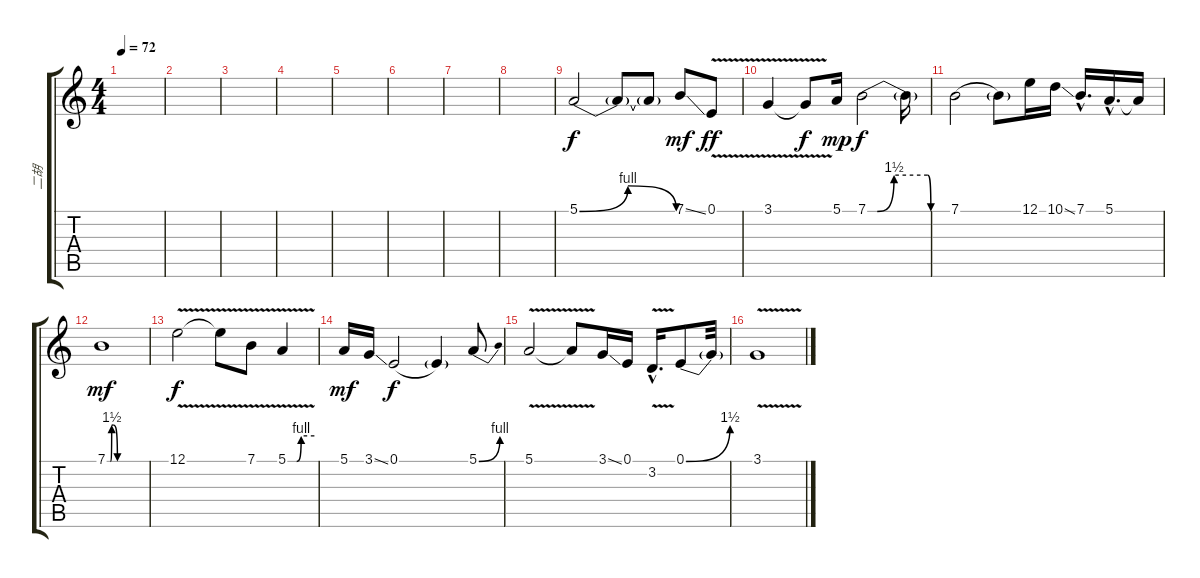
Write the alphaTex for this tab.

\track ("二胡" "二胡") {instrument sitar}
\staff {score tabs}
\tuning (E4 B3 G3 D3 A2 E2) {hide}
\ts (4 4)
\tempo 72
\clef g2
\ks c
|
|
|
|
|
|
|
|
5.1{be (bendrelease 0 0 18 4 50 4 60 0)}.2 5.1{t}.8{dy f} 5.1{t}.8 7.1{ss}.8{dy mf} 0.1{v}.8{dy ff} |
3.1{v}.4 3.1{t}.8{dy f} 5.1.16{dy mp} 7.1{be (custom 0 0 9 0 25 6 57 6 60 0)}.2{dy f} 7.1{t}.16 |
7.1{be (hold 0 0 60 0)}.2 7.1{t}.8 12.1.16 10.1{ss}.16 7.1{hac}.16{d} 5.1{hac}.16{d} 5.1{t}.16 |
7.1{be (custom 0 0 5 0 7 6 10 6 16 0 21 0 60 0)}.1{dy mf} |
12.1{v}.2{dy f} 12.1{t}.8 7.1{v}.8 5.1{be (custom 0 0 15 0 20 0 30 4 60 4) v}.4 |
5.1.16{dy mf} 3.1{ss}.16 0.1{be (hold 0 0 60 0)}.2{dy f} 0.1{t}.4 5.1{be (bend 0 0 60 4)}.8 |
5.1{v}.2 5.1{t}.8 3.1{ss}.16 0.1.16 3.2{v hac}.16{d} 0.1{be (bend 0 0 60 6)}.8 0.1{t}.32 |
3.1{v}.1
